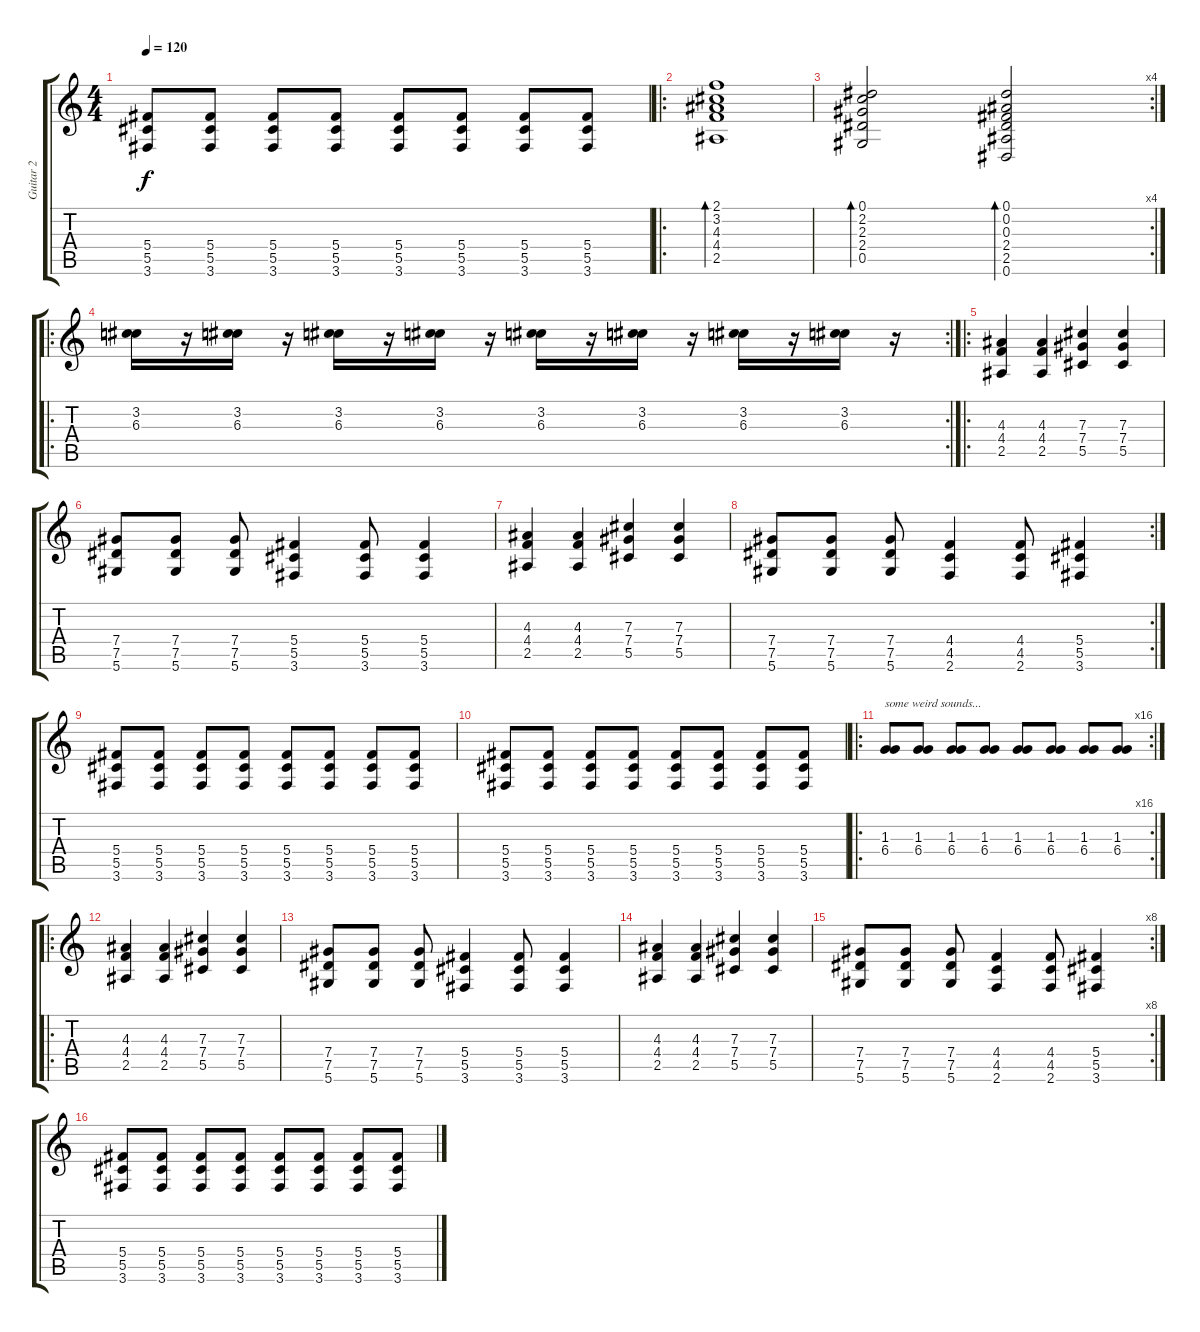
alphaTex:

\track ("Guitar 2" "Guitar 2") {instrument distortionguitar}
\staff {score tabs}
\tuning (Eb4 Bb3 Gb3 Db3 Ab2 Eb2) {hide}
\ts (4 4)
\tempo 120
\clef g2
\ks c
(5.4 5.5 3.6).8{dy f} (5.4 5.5 3.6).8 (5.4 5.5 3.6).8 (5.4 5.5 3.6).8 (5.4 5.5 3.6).8 (5.4 5.5 3.6).8 (5.4 5.5 3.6).8 (5.4 5.5 3.6).8 |
\ro
(2.1 3.2 4.3 4.4 2.5).1{bd 60 instrument electricguitarclean} |
\rc 4
(0.1 2.2 2.3 2.4 0.5).2{bd 60} (0.1 0.2 0.3 2.4 2.5 0.6).2{bd 60} |
\ro
\rc 2
(3.2 6.3).16{instrument distortionguitar} r.16 (3.2 6.3).16 r.16 (3.2 6.3).16 r.16 (3.2 6.3).16 r.16 (3.2 6.3).16 r.16 (3.2 6.3).16 r.16 (3.2 6.3).16 r.16 (3.2 6.3).16 r.16 |
\ro
(4.3 4.4 2.5).4{volume 13 instrument distortionguitar} (4.3 4.4 2.5).4 (7.3 7.4 5.5).4 (7.3 7.4 5.5).4 |
(7.4 7.5 5.6).8 (7.4 7.5 5.6).8 (7.4 7.5 5.6).8 (5.4 5.5 3.6).4 (5.4 5.5 3.6).8 (5.4 5.5 3.6).4 |
(4.3 4.4 2.5).4 (4.3 4.4 2.5).4 (7.3 7.4 5.5).4 (7.3 7.4 5.5).4 |
\rc 2
(7.4 7.5 5.6).8 (7.4 7.5 5.6).8 (7.4 7.5 5.6).8 (4.4 4.5 2.6).4 (4.4 4.5 2.6).8 (5.4 5.5 3.6).4 |
(5.4 5.5 3.6).8 (5.4 5.5 3.6).8 (5.4 5.5 3.6).8 (5.4 5.5 3.6).8 (5.4 5.5 3.6).8 (5.4 5.5 3.6).8 (5.4 5.5 3.6).8 (5.4 5.5 3.6).8 |
(5.4 5.5 3.6).8 (5.4 5.5 3.6).8 (5.4 5.5 3.6).8 (5.4 5.5 3.6).8 (5.4 5.5 3.6).8 (5.4 5.5 3.6).8 (5.4 5.5 3.6).8 (5.4 5.5 3.6).8 |
\ro
\rc 16
(1.3 6.4).8{txt "some weird sounds..." volume 7 instrument synthstrings2} (1.3 6.4).8 (1.3 6.4).8 (1.3 6.4).8 (1.3 6.4).8 (1.3 6.4).8 (1.3 6.4).8 (1.3 6.4).8 |
\ro
(4.3 4.4 2.5).4{volume 13 instrument distortionguitar} (4.3 4.4 2.5).4 (7.3 7.4 5.5).4 (7.3 7.4 5.5).4 |
(7.4 7.5 5.6).8 (7.4 7.5 5.6).8 (7.4 7.5 5.6).8 (5.4 5.5 3.6).4 (5.4 5.5 3.6).8 (5.4 5.5 3.6).4 |
(4.3 4.4 2.5).4 (4.3 4.4 2.5).4 (7.3 7.4 5.5).4 (7.3 7.4 5.5).4 |
\rc 8
(7.4 7.5 5.6).8 (7.4 7.5 5.6).8 (7.4 7.5 5.6).8 (4.4 4.5 2.6).4 (4.4 4.5 2.6).8 (5.4 5.5 3.6).4 |
(5.4 5.5 3.6).8 (5.4 5.5 3.6).8 (5.4 5.5 3.6).8 (5.4 5.5 3.6).8 (5.4 5.5 3.6).8 (5.4 5.5 3.6).8 (5.4 5.5 3.6).8 (5.4 5.5 3.6).8
